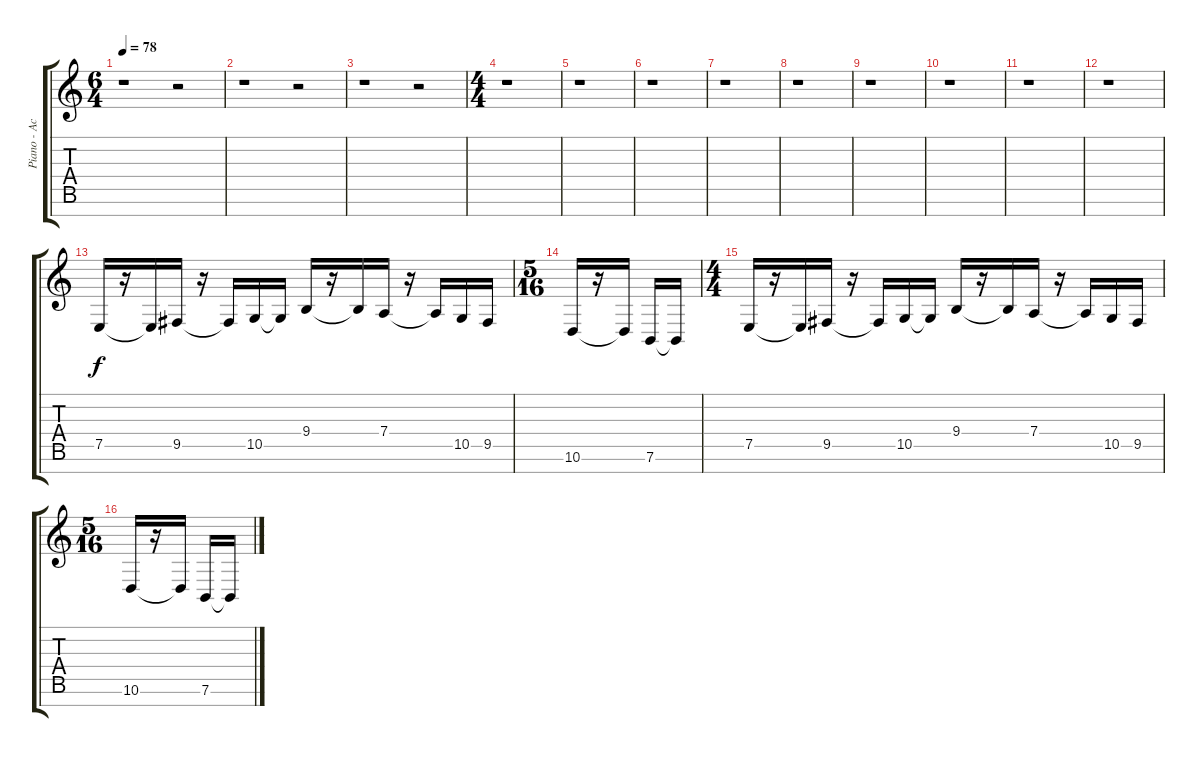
\track ("Piano - Accentuation" "Piano - Ac") {instrument brightacousticpiano}
\staff {score tabs}
\tuning (E4 B3 G3 D3 A2 E2 B1) {hide}
\ts (6 4)
\tempo 78
\clef g2
\ks c
r.1{dy f} r.2 |
r.1 r.2 |
r.1 r.2 |
\ts (4 4)
r.1 |
r.1 |
r.1 |
r.1 |
r.1 |
r.1 |
r.1 |
r.1 |
r.1 |
7.5.16{volume 7 instrument brightacousticpiano} r.16 7.5{t}.16 9.5.16 r.16 9.5{t}.16 10.5.16 10.5{t}.16 9.4.16 r.16 9.4{t}.16 7.4.16 r.16 7.4{t}.16 10.5.16 9.5.16 |
\ts (5 16)
10.6.16 r.16 10.6{t}.16 7.6.16 7.6{t}.16 |
\ts (4 4)
7.5.16 r.16 7.5{t}.16 9.5.16 r.16 9.5{t}.16 10.5.16 10.5{t}.16 9.4.16 r.16 9.4{t}.16 7.4.16 r.16 7.4{t}.16 10.5.16 9.5.16 |
\ts (5 16)
10.6.16 r.16 10.6{t}.16 7.6.16 7.6{t}.16
